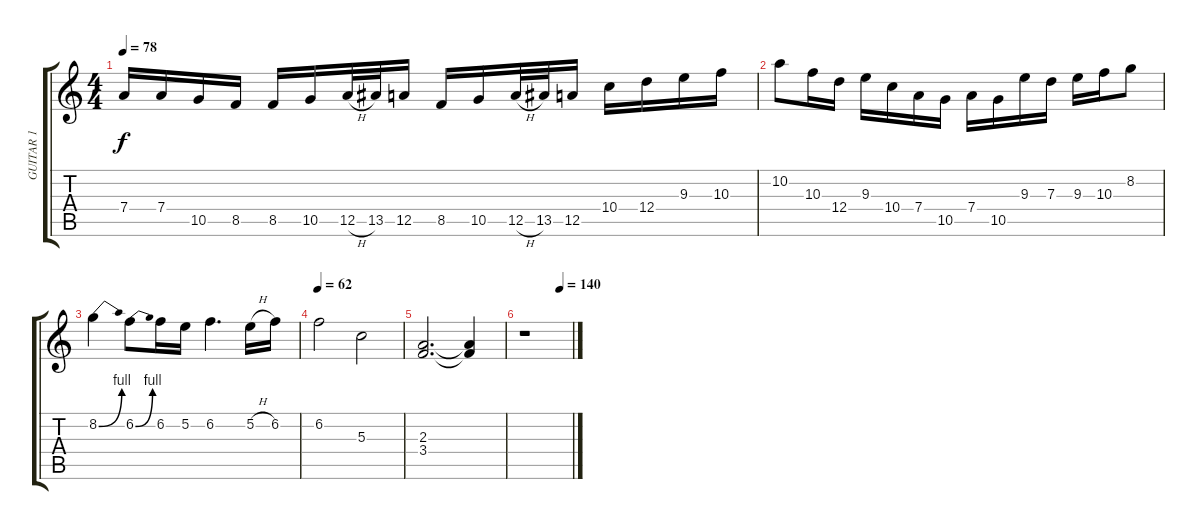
\track ("GUITAR 1" "GUITAR 1") {instrument overdrivenguitar}
\staff {score tabs}
\tuning (E4 B3 G3 D3 A2 E2) {hide}
\ts (4 4)
\tempo 78
\clef g2
\ks c
7.4.16{dy f} 7.4.16 10.5.16 8.5.16 8.5.16 10.5.16 12.5{h}.32 13.5.32 12.5.16 8.5.16 10.5.16 12.5{h}.32 13.5.32 12.5.16 10.4.16 12.4.16 9.3.16 10.3.16 |
10.2.8 10.3.16 12.4.16 9.3.16 10.4.16 7.4.16 10.5.16 7.4.16 10.5.16 9.3.16 7.3.16 9.3.16 10.3.16 8.2.8 |
8.2{be (bend 0 0 60 4)}.4 6.2{be (bend 0 0 60 4)}.8 6.2.16 5.2.16 6.2.4{d} 5.2{h}.16 6.2.16 |
\tempo 62
6.2.2 5.3.2 |
(2.3 3.4).2{d} (2.3{t} 3.4{t}).4 |
\tempo (140 0.75)
r.1
